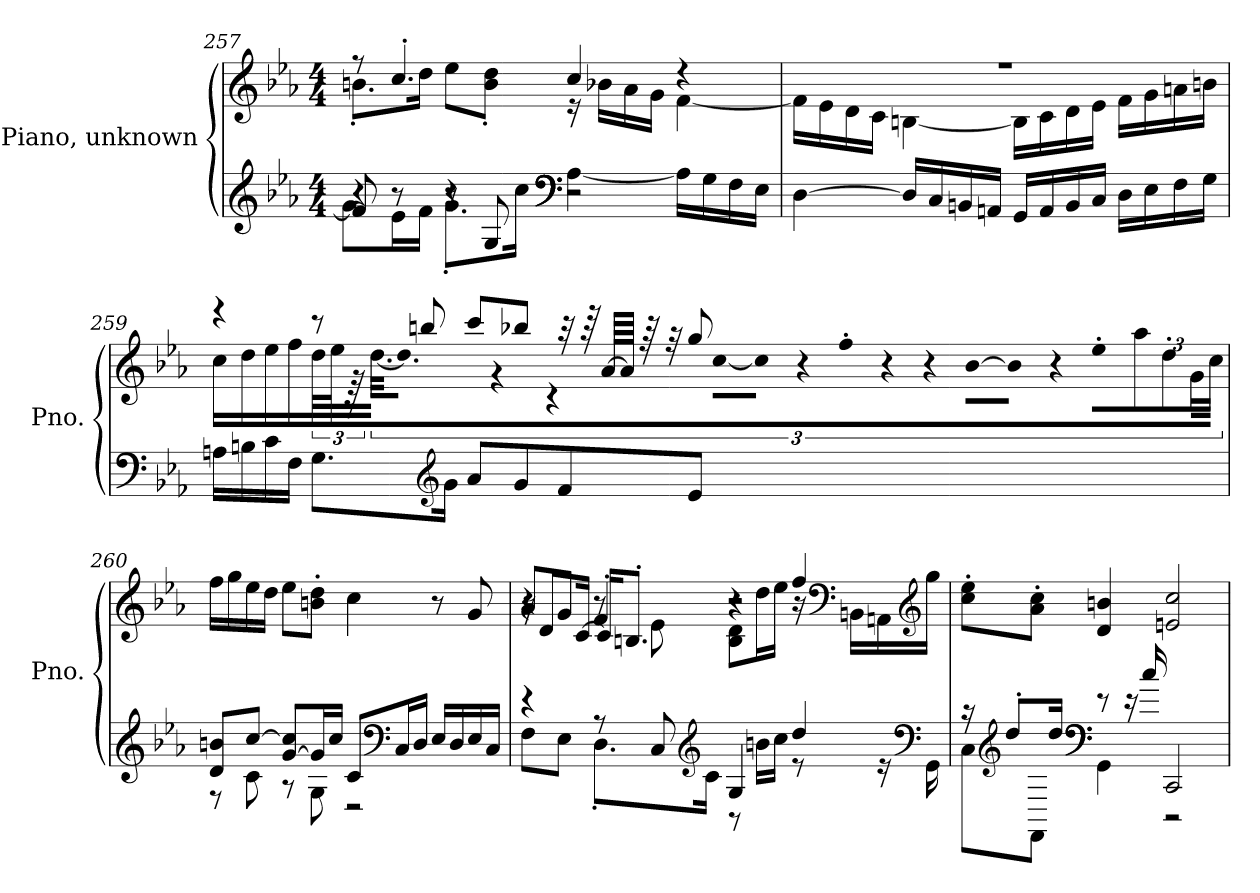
**kern	**kern
*part1	*part1
*staff2	*staff1
*I"Piano, unknown	*
*I'Pno.	*
!!LO:LB:g=z
*clefG2	*clefG2
*k[b-e-a-]	*k[b-e-a-]
*M4/4	*M4/4
=257	=257
*^	*^
*	*^	*	*
8f/]	8g\L	4r	8r	8.bn'\L
8r	16e-\L	.	4.cc'/	.
.	16f\JJ	.	.	16dd\Jk
4r	8.g'\L	8r	.	8ee-\L
.	.	8G/	.	8b\' 8dd\'J
.	16cc\Jk	.	.	.
*clefF4	*	*	*	*
2r	[4A-\	2r	4cc/	16r
.	.	.	.	16b-X\LL
.	.	.	.	16a-\
.	.	.	.	16g\JJ
.	16A-\LL]	.	4r	[4f\
.	16G\	.	.	.
.	16F\	.	.	.
.	16E-\JJ	.	.	.
*v	*v	*v	*	*
=258	=258	=258
[4D\	1r	16f\LL]
.	.	16e-\
.	.	16d\
.	.	16c\JJ
16D/LL]	.	[4Bn\
16C/	.	.
16BBn/	.	.
16AAn/JJ	.	.
16GG/LL	.	16B\LL]
16AA/	.	16c\
16BB/	.	16d\
16C/JJ	.	16e-\JJ
16D\LL	.	16f\LL
16E-\	.	16g\
16F\	.	16an\
16G\JJ	.	16bn\JJ
!!LO:LB:g=z	!!
=259	=259	=259
16An\LL	4r	16cc\LL
16Bn\	.	16dd\
16c\	.	16ee-\
16F\JJ	.	16ff\
8.G\L	8r	96dd\LL
.	.	96ee-\JJJJ
.	.	96r
.	.	[48.dd\KKL
.	.	8.dd\J]
.	8bbn/	.
*clefG2	*	*
16g\Jk	.	.
8a-/L	8ccc/L	32r
.	.	64r
.	.	[64cc\LLLL
.	.	64cc\JJJJ]
.	.	64r
.	.	32ff'\
8g/	8bb-X/J	32r
.	.	64r
.	.	[64b-\LLLL
.	.	64b-\JJJJ]
.	.	64r
.	.	32ee-'\KKL
*	*	*Xbrackettup
8f/	32r	12aa-\
.	64r	.
.	[64a-/LLLL	.
.	64a-/JJJJ]	.
.	64r	.
.	.	12dd'\
.	32r	.
8e-/J	8gg/	.
.	.	24g\L
.	.	24cc\JJ
*	*v	*v
!!LO:LB:g=z
=260	=260
*^	*
8d/ 8bn/L	8r	16ff\LL
.	.	16gg\
[8cc/J	8c\	16ee-\
.	.	16dd\JJ
[8g/ 8cc/]L	8r	8ee-\L
16g/L]	8G\	8bn\' 8dd\'J
16cc/JJ	.	.
8c/L	2r	4cc\
*clefF4	*	*
16C/L	.	.
16D/JJ	.	.
16E-/LL	.	8r
16D/	.	.
16E-/	.	8g/
16C/JJ	.	.
=261	=261	=261
*	*	*^
*	*	*	*^
4r	8F\L	8a-/L	4r	16r
.	.	.	.	8d/L
.	8E-\J	8g/J	.	.
.	.	.	.	[16c/Jk
8r	8.D'\L	4f'/	8r	16c/KL]
.	.	.	.	8.Bn'/J
8C/	.	.	8e-\	.
*clefG2	*	*	*	*
.	16c\Jk	.	.	.
4G/	8r	4r	8B\ 8d\L	2r
.	16bn\LL	.	16dd\L	.
.	16cc\JJ	.	16ee-\JJ	.
4dd/	8r	4ff/	16r	.
*	*	*clefF4	*	*
.	.	.	16BBn\LL	.
.	16r	.	16AAn\	.
*clefF4	*	*clefG2	*	*
.	16GG\	.	16gg\JJ	.
*	*	*v	*v	*v
!!LO:LB:g=z
=262	=262	=262
16r	8C\L	8cc\' 8ee-\'L
*clefG2	*	*
8dd'/L	.	.
.	8FF\J	8a-\' 8cc\'J
16dd/Jk	.	.
*clefF4	*	*
8r	4GG\	4d/ 4bn/
16r	.	.
16cc/	.	.
2CC/	2r	2en/ 2cc/
*v	*v	*
=	=
*-	*-
